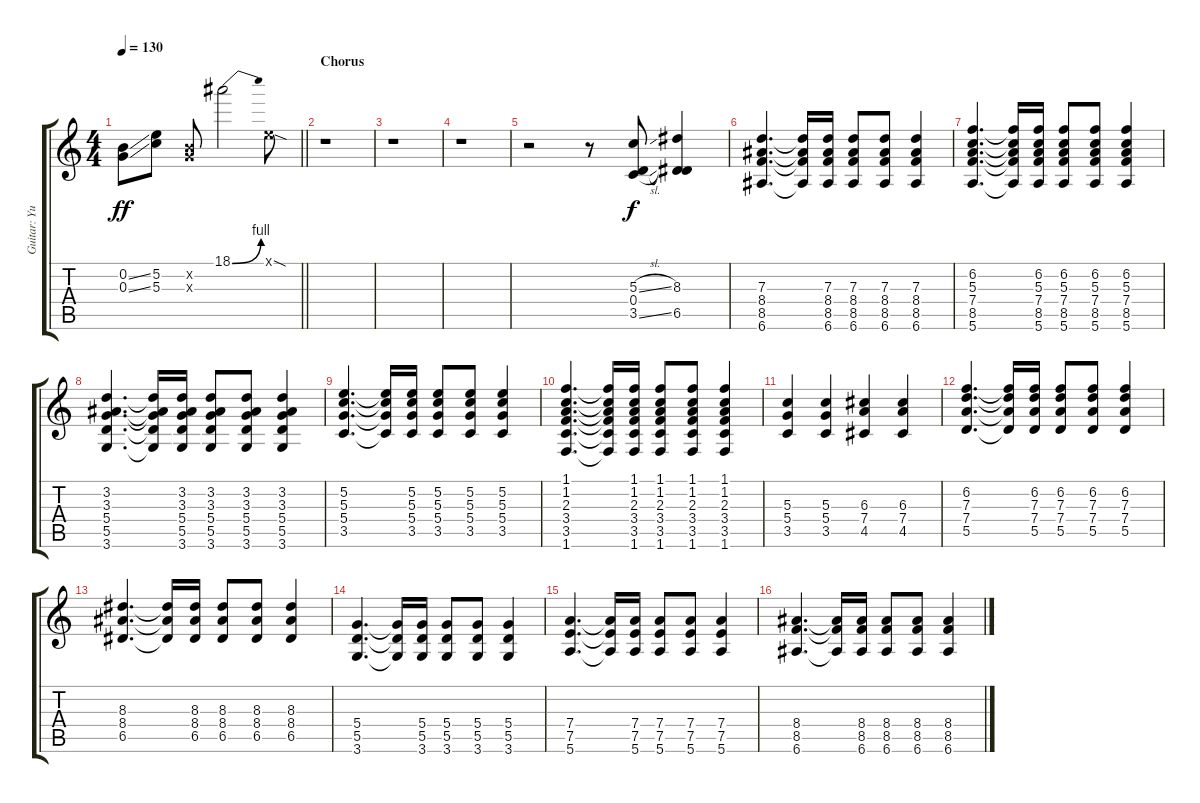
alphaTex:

\track ("Guitar: Yui Hirasawa" "Guitar: Yu") {instrument distortionguitar}
\staff {score tabs}
\tuning (E4 B3 G3 D3 A2 E2) {hide}
\ts (4 4)
\tempo 130
\clef g2
\barLineRight lightlight
\ks c
(0.2{ss} 0.3{ss}).8{dy ff} (5.2 5.3).8 (0.2{x} 0.3{x}).8 18.1{be (bend 0 0 60 4)}.2 0.1{sod x}.8 |
\section ("" "Chorus")
r.1 |
r.1 |
r.1 |
r.2 r.8 (5.3{sl} 0.4 3.5{sl}).8{dy f} (8.3 0.4{t} 6.5).4 |
(7.3 8.4 8.5 6.6).4{d} (7.3{t} 8.4{t} 8.5{t} 6.6{t}).16 (7.3 8.4 8.5 6.6).16 (7.3 8.4 8.5 6.6).8 (7.3 8.4 8.5 6.6).8 (7.3 8.4 8.5 6.6).4 |
(6.2 5.3 7.4 8.5 5.6).4{d} (6.2{t} 5.3{t} 7.4{t} 8.5{t} 5.6{t}).16 (6.2 5.3 7.4 8.5 5.6).16 (6.2 5.3 7.4 8.5 5.6).8 (6.2 5.3 7.4 8.5 5.6).8 (6.2 5.3 7.4 8.5 5.6).4 |
(3.2 3.3 5.4 5.5 3.6).4{d} (3.2{t} 3.3{t} 5.4{t} 5.5{t} 3.6{t}).16 (3.2 3.3 5.4 5.5 3.6).16 (3.2 3.3 5.4 5.5 3.6).8 (3.2 3.3 5.4 5.5 3.6).8 (3.2 3.3 5.4 5.5 3.6).4 |
(5.2 5.3 5.4 3.5).4{d} (5.2{t} 5.3{t} 5.4{t} 3.5{t}).16 (5.2 5.3 5.4 3.5).16 (5.2 5.3 5.4 3.5).8 (5.2 5.3 5.4 3.5).8 (5.2 5.3 5.4 3.5).4 |
(1.1 1.2 2.3 3.4 3.5 1.6).4{d} (1.1{t} 1.2{t} 2.3{t} 3.4{t} 3.5{t} 1.6{t}).16 (1.1 1.2 2.3 3.4 3.5 1.6).16 (1.1 1.2 2.3 3.4 3.5 1.6).8 (1.1 1.2 2.3 3.4 3.5 1.6).8 (1.1 1.2 2.3 3.4 3.5 1.6).4 |
(5.3 5.4 3.5).4 (5.3 5.4 3.5).4 (6.3 7.4 4.5).4 (6.3 7.4 4.5).4 |
(6.2 7.3 7.4 5.5).4{d} (6.2{t} 7.3{t} 7.4{t} 5.5{t}).16 (6.2 7.3 7.4 5.5).16 (6.2 7.3 7.4 5.5).8 (6.2 7.3 7.4 5.5).8 (6.2 7.3 7.4 5.5).4 |
(8.3 8.4 6.5).4{d} (8.3{t} 8.4{t} 6.5{t}).16 (8.3 8.4 6.5).16 (8.3 8.4 6.5).8 (8.3 8.4 6.5).8 (8.3 8.4 6.5).4 |
(5.4 5.5 3.6).4{d} (5.4{t} 5.5{t} 3.6{t}).16 (5.4 5.5 3.6).16 (5.4 5.5 3.6).8 (5.4 5.5 3.6).8 (5.4 5.5 3.6).4 |
(7.4 7.5 5.6).4{d} (7.4{t} 7.5{t} 5.6{t}).16 (7.4 7.5 5.6).16 (7.4 7.5 5.6).8 (7.4 7.5 5.6).8 (7.4 7.5 5.6).4 |
(8.4 8.5 6.6).4{d} (8.4{t} 8.5{t} 6.6{t}).16 (8.4 8.5 6.6).16 (8.4 8.5 6.6).8 (8.4 8.5 6.6).8 (8.4 8.5 6.6).4
